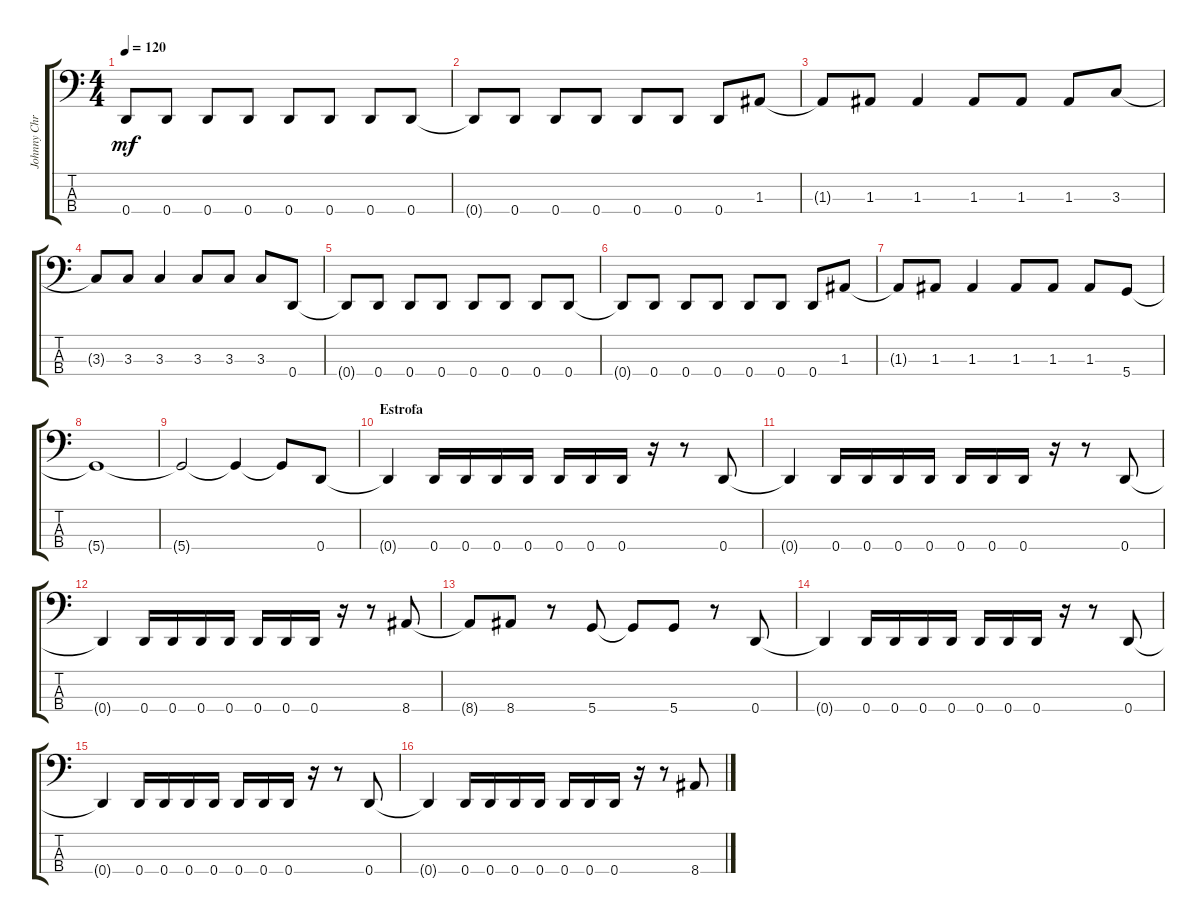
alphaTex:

\track ("Johnny Christ" "Johnny Chr") {instrument electricbassfinger}
\staff {score tabs}
\tuning (G2 D2 A1 D1) {hide}
\ts (4 4)
\tempo 120
\clef f4
\ks c
0.4{t}.8{dy mf} 0.4.8 0.4.8 0.4.8 0.4.8 0.4.8 0.4.8 0.4.8 |
0.4{t}.8 0.4.8 0.4.8 0.4.8 0.4.8 0.4.8 0.4.8 1.3.8 |
1.3{t}.8 1.3.8 1.3.4 1.3.8 1.3.8 1.3.8 3.3.8 |
3.3{t}.8 3.3.8 3.3.4 3.3.8 3.3.8 3.3.8 0.4.8 |
0.4{t}.8 0.4.8 0.4.8 0.4.8 0.4.8 0.4.8 0.4.8 0.4.8 |
0.4{t}.8 0.4.8 0.4.8 0.4.8 0.4.8 0.4.8 0.4.8 1.3.8 |
1.3{t}.8 1.3.8 1.3.4 1.3.8 1.3.8 1.3.8 5.4.8 |
5.4{t}.1 |
5.4{t}.2 5.4{t}.4 5.4{t}.8 0.4.8 |
\section ("" "Estrofa")
0.4{t}.4 0.4.16 0.4.16 0.4.16 0.4.16 0.4.16 0.4.16 0.4.16 r.16 r.8 0.4.8 |
0.4{t}.4 0.4.16 0.4.16 0.4.16 0.4.16 0.4.16 0.4.16 0.4.16 r.16 r.8 0.4.8 |
0.4{t}.4 0.4.16 0.4.16 0.4.16 0.4.16 0.4.16 0.4.16 0.4.16 r.16 r.8 8.4.8 |
8.4{t}.8 8.4.8 r.8 5.4.8 5.4{t}.8 5.4.8 r.8 0.4.8 |
0.4{t}.4 0.4.16 0.4.16 0.4.16 0.4.16 0.4.16 0.4.16 0.4.16 r.16 r.8 0.4.8 |
0.4{t}.4 0.4.16 0.4.16 0.4.16 0.4.16 0.4.16 0.4.16 0.4.16 r.16 r.8 0.4.8 |
0.4{t}.4 0.4.16 0.4.16 0.4.16 0.4.16 0.4.16 0.4.16 0.4.16 r.16 r.8 8.4.8
